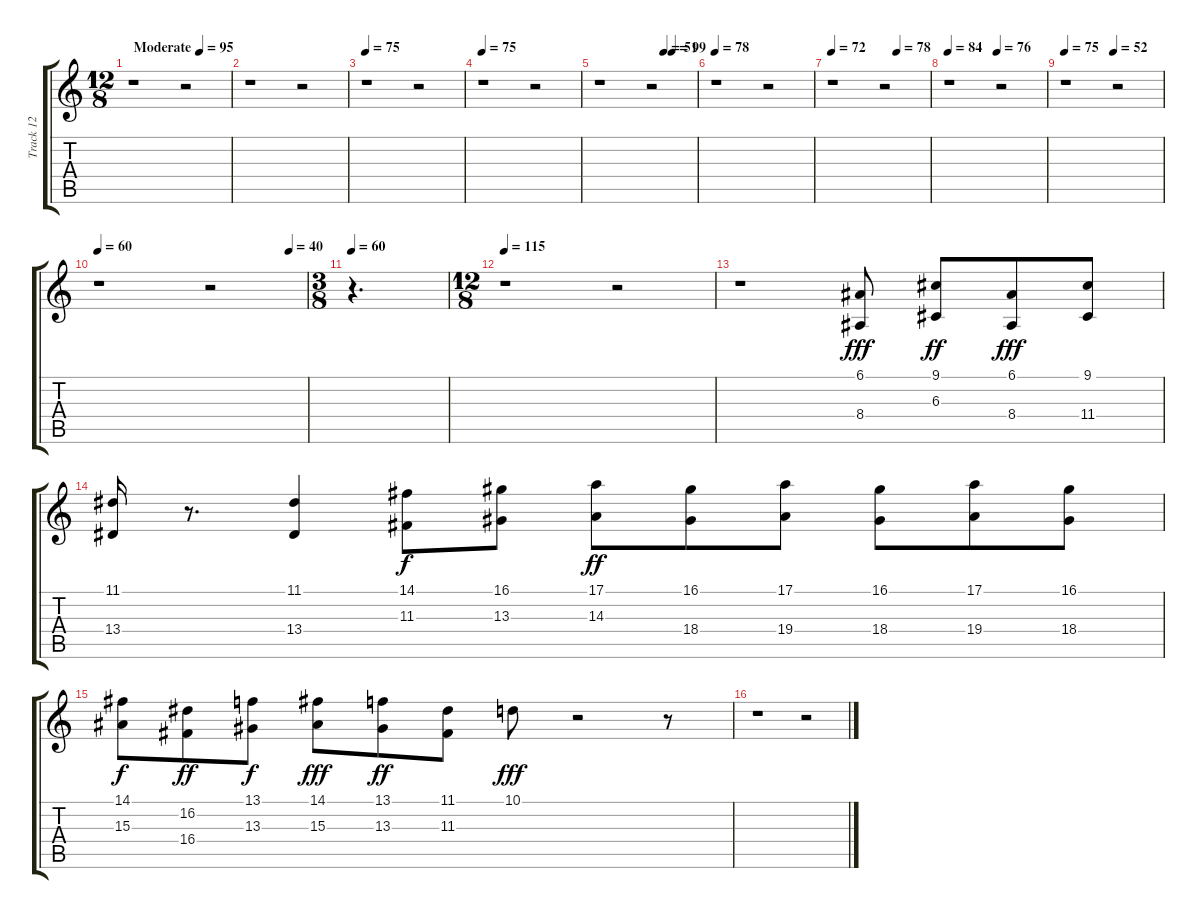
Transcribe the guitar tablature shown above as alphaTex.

\track ("Track 12" "Track 12") {instrument trumpet}
\staff {score tabs}
\tuning (E4 B3 G3 D3 A2 E2) {hide}
\ts (12 8)
\tempo (95 "Moderate")
\clef g2
\ks c
r.1{dy fff instrument trumpet} r.2 |
r.1 r.2 |
\tempo 75
r.1 r.2 |
\tempo 75
r.1 r.2 |
\tempo (51 0.6666666666666666)
\tempo (99 0.75)
r.1 r.2 |
\tempo 78
r.1 r.2 |
\tempo 72
\tempo (78 0.6666666666666666)
r.1 r.2 |
\tempo 84
\tempo (76 0.5)
r.1 r.2 |
\tempo 75
\tempo (52 0.5)
r.1 r.2 |
\tempo 60
\tempo (40 0.9166666666666666)
r.1 r.2 |
\ts (3 8)
\tempo 60
r.4{d} |
\ts (12 8)
\tempo 115
r.1 r.2 |
r.1 (6.1 8.4).8 (9.1 6.3).8{dy ff} (6.1 8.4).8{dy fff} (9.1 11.4).8 |
(11.1 13.4).16 r.8{d} (11.1 13.4).4 (14.1 11.3).8{dy f} (16.1 13.3).8 (17.1 14.3).8{dy ff} (16.1 18.4).8 (17.1 19.4).8 (16.1 18.4).8 (17.1 19.4).8 (16.1 18.4).8 |
(14.1 15.3).8{dy f} (16.2 16.4).8{dy ff} (13.1 13.3).8{dy f} (14.1 15.3).8{dy fff} (13.1 13.3).8{dy ff} (11.1 11.3).8 10.1.8{dy fff} r.2 r.8 |
r.1 r.2
